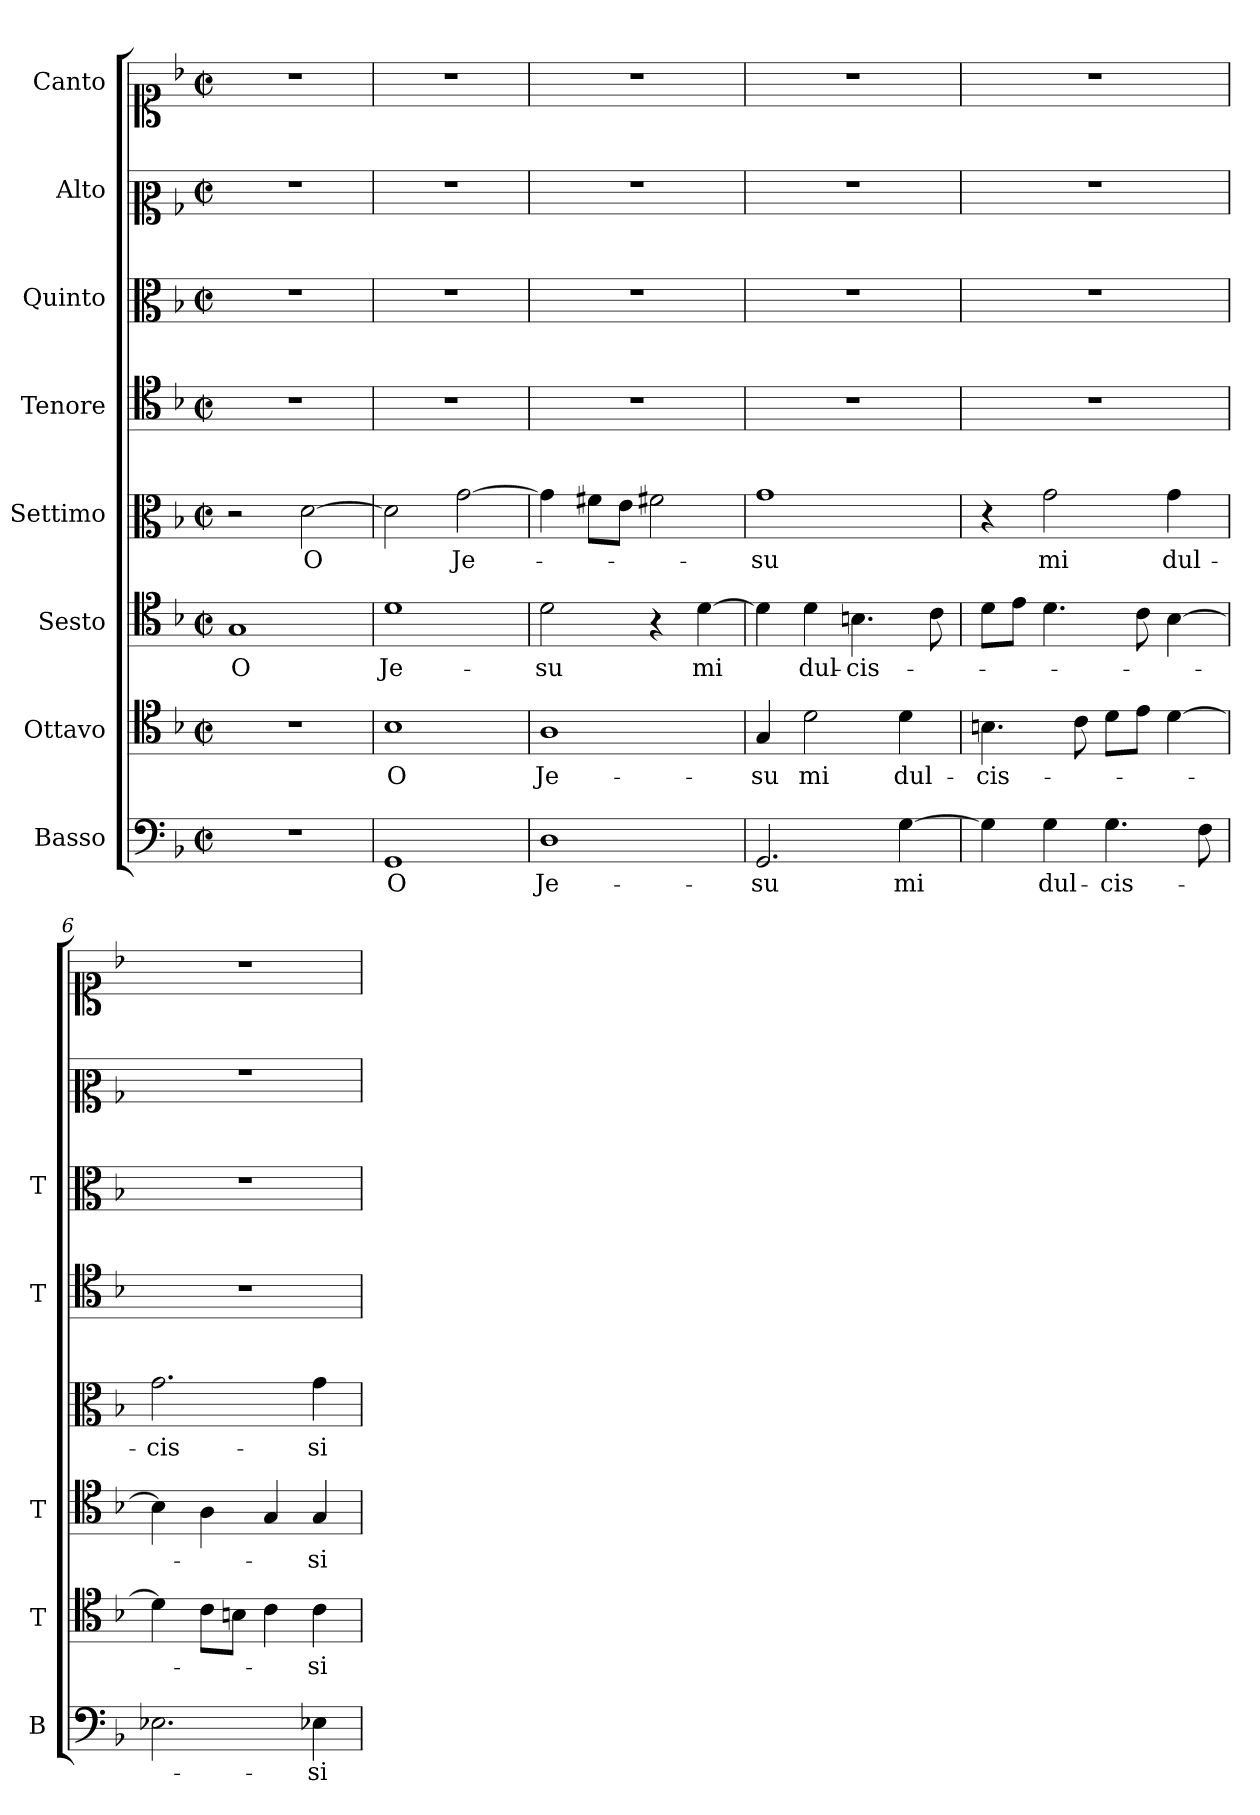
**kern	**text	**kern	**text	**kern	**text	**kern	**text	**kern	**kern	**kern	**kern
*part8	*part8	*part7	*part7	*part6	*part6	*part5	*part5	*part4	*part3	*part2	*part1
*staff8	*staff8	*staff7	*staff7	*staff6	*staff6	*staff5	*staff5	*staff4	*staff3	*staff2	*staff1
*I"Basso	*	*I"Ottavo	*	*I"Sesto	*	*I"Settimo	*	*I"Tenore	*I"Quinto	*I"Alto	*I"Canto
*I'B	*	*I'T	*	*I'T	*	*	*	*I'T	*I'T	*	*
*clefF4	*	*clefC4	*	*clefC4	*	*clefC3	*	*clefC4	*clefC3	*clefC2	*clefC1
*k[b-]	*	*k[b-]	*	*k[b-]	*	*k[b-]	*	*k[b-]	*k[b-]	*k[b-]	*k[b-]
*F:	*	*F:	*	*F:	*	*F:	*	*F:	*F:	*F:	*F:
*M2/2	*	*M2/2	*	*M2/2	*	*M2/2	*	*M2/2	*M2/2	*M2/2	*M2/2
*met(c|)	*	*met(c|)	*	*met(c|)	*	*met(c|)	*	*met(c|)	*met(c|)	*met(c|)	*met(c|)
*MM90	*	*MM90	*	*MM90	*	*MM90	*	*MM90	*MM90	*MM90	*MM90
=1	=1	=1	=1	=1	=1	=1	=1	=1	=1	=1	=1
!	!	!	!	!	!LO:LY:b	!	!	!	!	!	!
1r	.	1r	.	1G	O	2r	.	1r	1r	1r	1r
!	!	!	!	!	!	!	!LO:LY:b	!	!	!	!
.	.	.	.	.	.	[>2d\	O	.	.	.	.
=2	=2	=2	=2	=2	=2	=2	=2	=2	=2	=2	=2
!	!LO:LY:b	!	!LO:LY:b	!	!LO:LY:b	!	!	!	!	!	!
1GG	O	1B-	O	1d	Je-	2d\]	.	1r	1r	1r	1r
!	!	!	!	!	!	!	!LO:LY:b	!	!	!	!
.	.	.	.	.	.	[>2g\	Je-	.	.	.	.
=3	=3	=3	=3	=3	=3	=3	=3	=3	=3	=3	=3
!	!LO:LY:b	!	!LO:LY:b	!	!LO:LY:b	!	!	!	!	!	!
1D	Je-	1A	Je-	2d\	-su	4g\]	.	1r	1r	1r	1r
.	.	.	.	.	.	8f#X\L	.	.	.	.	.
.	.	.	.	.	.	8e\J	.	.	.	.	.
.	.	.	.	4r	.	2f#X\	.	.	.	.	.
!	!	!	!	!	!LO:LY:b	!	!	!	!	!	!
.	.	.	.	[>4d\	mi	.	.	.	.	.	.
=4	=4	=4	=4	=4	=4	=4	=4	=4	=4	=4	=4
!	!LO:LY:b	!	!LO:LY:b	!	!	!	!LO:LY:b	!	!	!	!
2.GG/	-su	4G/	-su	4d\]	.	1g	-su	1r	1r	1r	1r
!	!	!	!LO:LY:b	!	!LO:LY:b	!	!	!	!	!	!
.	.	2d\	mi	4d\	dul-	.	.	.	.	.	.
!	!	!	!	!	!LO:LY:b	!	!	!	!	!	!
.	.	.	.	4.Bn\	-cis-	.	.	.	.	.	.
!	!LO:LY:b	!	!LO:LY:b	!	!	!	!	!	!	!	!
[>4G\	mi	4d\	dul-	.	.	.	.	.	.	.	.
.	.	.	.	8c\	.	.	.	.	.	.	.
=5	=5	=5	=5	=5	=5	=5	=5	=5	=5	=5	=5
!	!	!	!LO:LY:b	!	!	!	!	!	!	!	!
4G\]	.	4.Bn\	-cis-	8d\L	.	4r	.	1r	1r	1r	1r
.	.	.	.	8e\J	.	.	.	.	.	.	.
!	!LO:LY:b	!	!	!	!	!	!LO:LY:b	!	!	!	!
4G\	dul-	.	.	4.d\	.	2g\	mi	.	.	.	.
.	.	8c\	.	.	.	.	.	.	.	.	.
!	!LO:LY:b	!	!	!	!	!	!	!	!	!	!
4.G\	-cis-	8d\L	.	.	.	.	.	.	.	.	.
.	.	8e\J	.	8c\	.	.	.	.	.	.	.
!	!	!	!	!	!	!	!LO:LY:b	!	!	!	!
.	.	[>4d\	.	[>4B-\	.	4g\	dul-	.	.	.	.
8F\	.	.	.	.	.	.	.	.	.	.	.
!!LO:LB:g=z
=6	=6	=6	=6	=6	=6	=6	=6	=6	=6	=6	=6
!	!	!	!	!	!	!	!LO:LY:b	!	!	!	!
2.E-X\	.	4d\]	.	4B-\]	.	2.g\	-cis-	1r	1r	1r	1r
.	.	8c\L	.	4A\	.	.	.	.	.	.	.
.	.	8Bn\J	.	.	.	.	.	.	.	.	.
.	.	4c\	.	4G/	.	.	.	.	.	.	.
!	!LO:LY:b	!	!LO:LY:b	!	!LO:LY:b	!	!LO:LY:b	!	!	!	!
4E-X\	-si-	4c\	-si-	4G/	-si-	4g\	-si-	.	.	.	.
=	=	=	=	=	=	=	=	=	=	=	=
*-	*-	*-	*-	*-	*-	*-	*-	*-	*-	*-	*-
